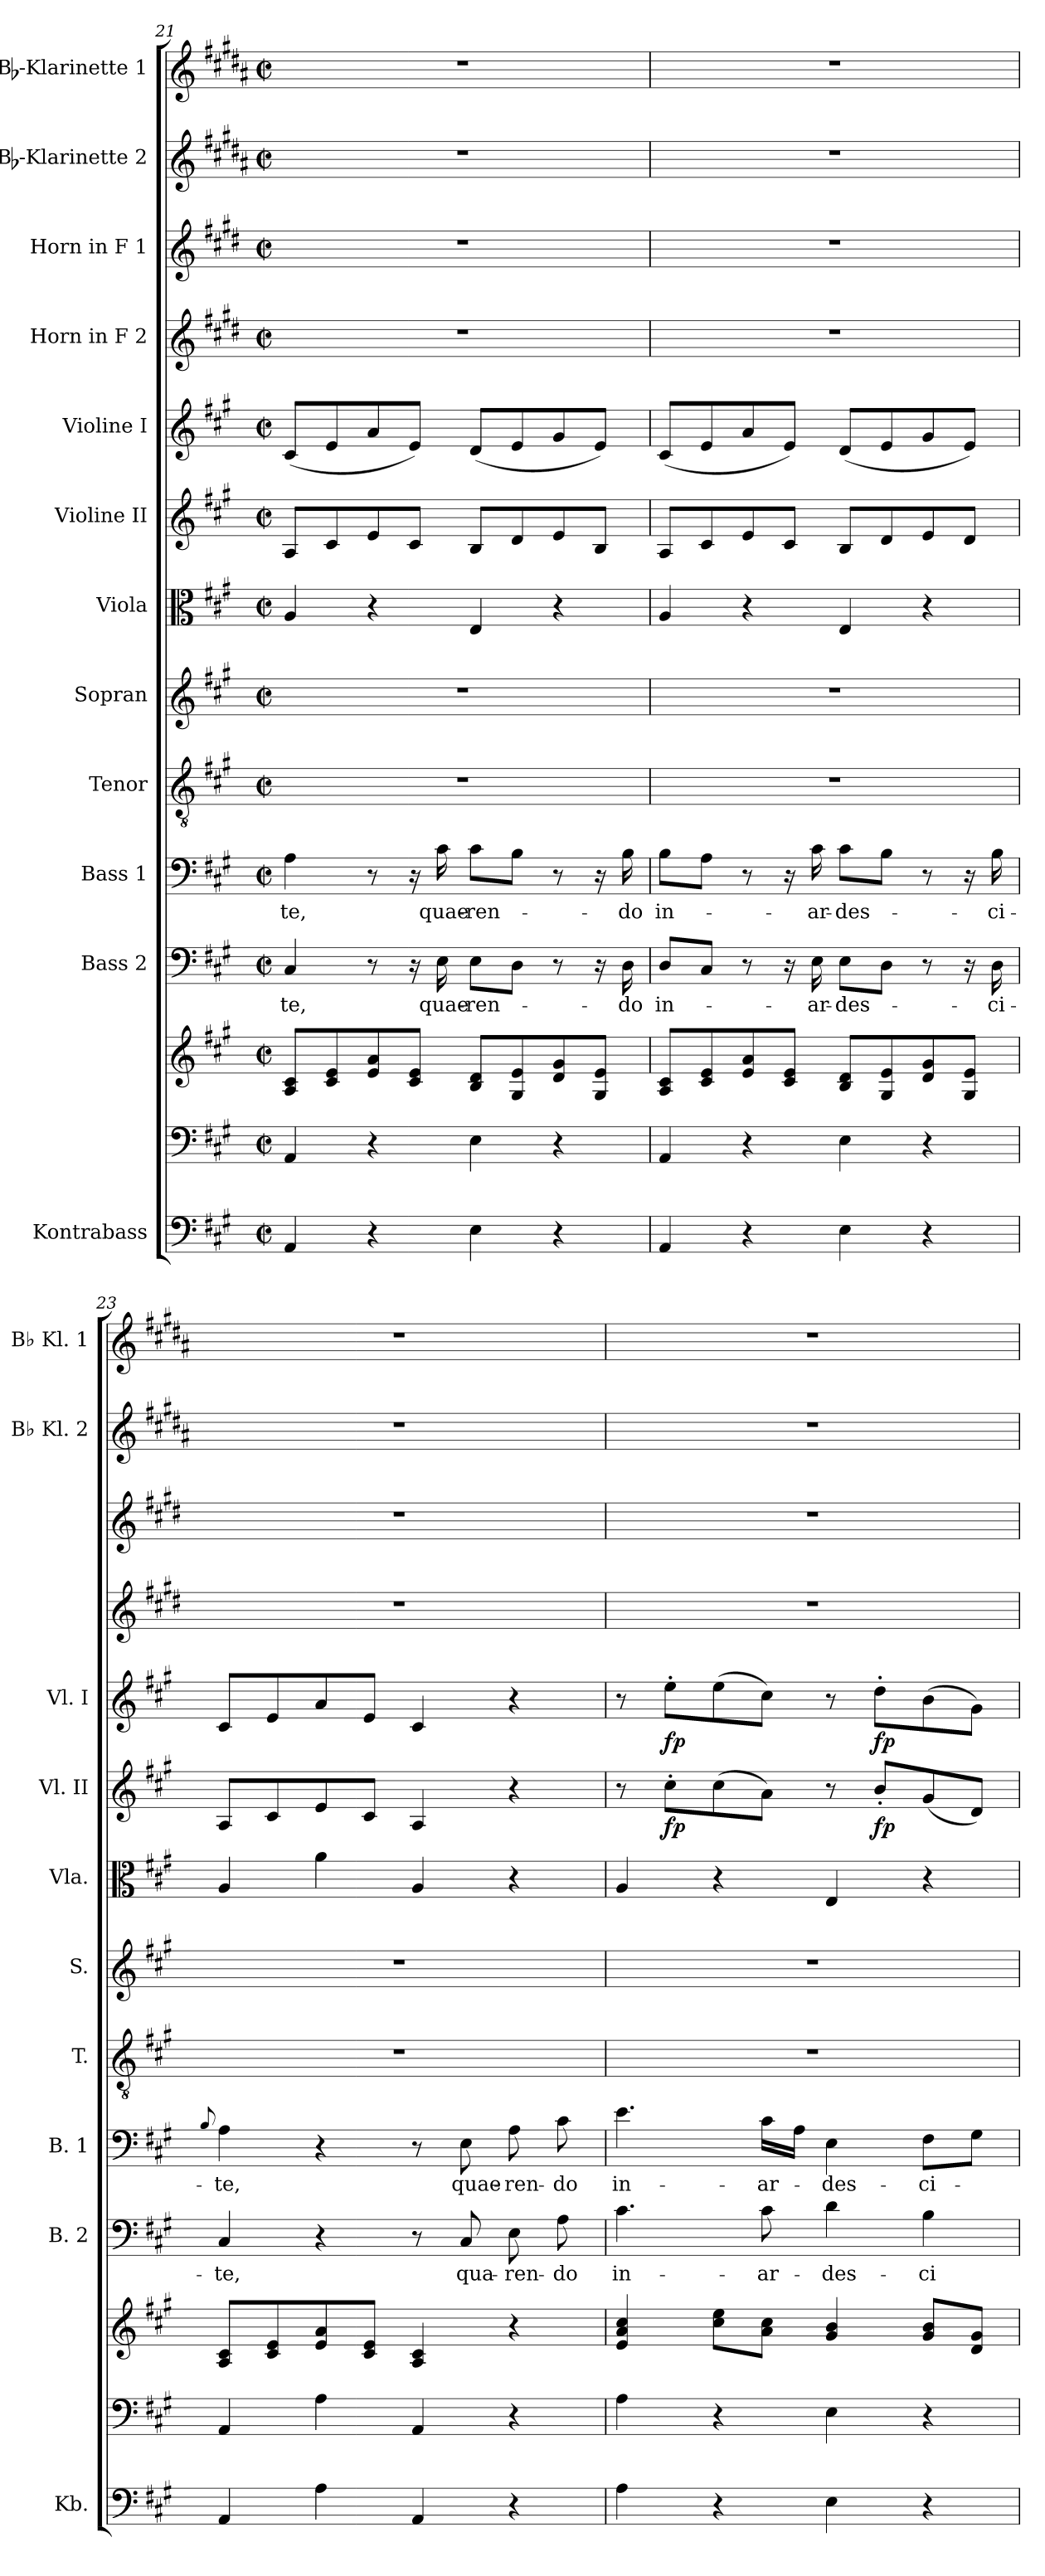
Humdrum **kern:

**kern	**kern	**kern	**kern	**text	**kern	**text	**kern	**kern	**kern	**kern	**dynam	**kern	**dynam	**kern	**kern	**kern	**kern
*part13	*part12	*part12	*part11	*part11	*part10	*part10	*part9	*part8	*part7	*part6	*part6	*part5	*part5	*part4	*part3	*part2	*part1
*staff14	*staff13	*staff12	*staff11	*staff11	*staff10	*staff10	*staff9	*staff8	*staff7	*staff6	*staff6	*staff5	*staff5	*staff4	*staff3	*staff2	*staff1
*I"Kontrabass	*	*	*I"Bass 2	*	*I"Bass 1	*	*I"Tenor	*I"Sopran	*I"Viola	*I"Violine II	*	*I"Violine I	*	*I"Horn in F 2	*I"Horn in F 1	*I"Bb-Klarinette 2	*I"Bb-Klarinette 1
*I'Kb.	*	*	*I'B. 2	*	*I'B. 1	*	*I'T.	*I'S.	*I'Vla.	*I'Vl. II	*	*I'Vl. I	*	*	*	*I'Bb Kl. 2	*I'Bb Kl. 1
*clefF4	*clefF4	*clefG2	*clefF4	*	*clefF4	*	*clefGv2	*clefG2	*clefC3	*clefG2	*	*clefG2	*	*clefG2	*clefG2	*clefG2	*clefG2
*ITrd7c12	*	*	*	*	*	*	*	*	*	*	*	*	*	*ITrd4c7	*ITrd4c7	*ITrd1c2	*ITrd1c2
*k[f#c#g#]	*k[f#c#g#]	*k[f#c#g#]	*k[f#c#g#]	*	*k[f#c#g#]	*	*k[f#c#g#]	*k[f#c#g#]	*k[f#c#g#]	*k[f#c#g#]	*	*k[f#c#g#]	*	*k[f#c#g#]	*k[f#c#g#]	*k[f#c#g#]	*k[f#c#g#]
*A:	*A:	*A:	*A:	*	*A:	*	*A:	*A:	*A:	*A:	*	*A:	*	*A:	*A:	*A:	*A:
*M2/2	*M2/2	*M2/2	*M2/2	*	*M2/2	*	*M2/2	*M2/2	*M2/2	*M2/2	*	*M2/2	*	*M2/2	*M2/2	*M2/2	*M2/2
*met(c|)	*met(c|)	*met(c|)	*met(c|)	*	*met(c|)	*	*met(c|)	*met(c|)	*met(c|)	*met(c|)	*	*met(c|)	*	*met(c|)	*met(c|)	*met(c|)	*met(c|)
=21	=21	=21	=21	=21	=21	=21	=21	=21	=21	=21	=21	=21	=21	=21	=21	=21	=21
!	!	!	!	!LO:LY:b	!	!LO:LY:b	!	!	!	!	!	!	!	!	!	!	!
4AAA/	4AA/	8A/ 8c#/L	4C#/	-te,	4A\	-te,	1r	1r	4A/	8A/L	.	(<8c#/L	.	1r	1r	1r	1r
.	.	8c#/ 8e/	.	.	.	.	.	.	.	8c#/	.	8e/	.	.	.	.	.
4r	4r	8e/ 8a/	8r	.	8r	.	.	.	4r	8e/	.	8a/	.	.	.	.	.
.	.	8c#/ 8e/J	16r	.	16r	.	.	.	.	8c#/J	.	8e/J)	.	.	.	.	.
!	!	!	!	!LO:LY:b	!	!LO:LY:b	!	!	!	!	!	!	!	!	!	!	!
.	.	.	16E\	quae-	16c#\	quae-	.	.	.	.	.	.	.	.	.	.	.
!	!	!	!	!LO:LY:b	!	!LO:LY:b	!	!	!	!	!	!	!	!	!	!	!
4EE\	4E\	8B/ 8d/L	8E\L	-ren-	8c#\L	-ren-	.	.	4E/	8B/L	.	(<8d/L	.	.	.	.	.
.	.	8G#/ 8e/	8D\J	.	8B\J	.	.	.	.	8d/	.	8e/	.	.	.	.	.
4r	4r	8d/ 8g#/	8r	.	8r	.	.	.	4r	8e/	.	8g#/	.	.	.	.	.
.	.	8G#/ 8e/J	16r	.	16r	.	.	.	.	8B/J	.	8e/J)	.	.	.	.	.
!	!	!	!	!LO:LY:b	!	!LO:LY:b	!	!	!	!	!	!	!	!	!	!	!
.	.	.	16D\	-do	16B\	-do	.	.	.	.	.	.	.	.	.	.	.
=22	=22	=22	=22	=22	=22	=22	=22	=22	=22	=22	=22	=22	=22	=22	=22	=22	=22
!	!	!	!	!LO:LY:b	!	!LO:LY:b	!	!	!	!	!	!	!	!	!	!	!
4AAA/	4AA/	8A/ 8c#/L	8D/L	in-	8B\L	in-	1r	1r	4A/	8A/L	.	(<8c#/L	.	1r	1r	1r	1r
.	.	8c#/ 8e/	8C#/J	.	8A\J	.	.	.	.	8c#/	.	8e/	.	.	.	.	.
4r	4r	8e/ 8a/	8r	.	8r	.	.	.	4r	8e/	.	8a/	.	.	.	.	.
.	.	8c#/ 8e/J	16r	.	16r	.	.	.	.	8c#/J	.	8e/J)	.	.	.	.	.
!	!	!	!	!LO:LY:b	!	!LO:LY:b	!	!	!	!	!	!	!	!	!	!	!
.	.	.	16E\	-ar-	16c#\	-ar-	.	.	.	.	.	.	.	.	.	.	.
!	!	!	!	!LO:LY:b	!	!LO:LY:b	!	!	!	!	!	!	!	!	!	!	!
4EE\	4E\	8B/ 8d/L	8E\L	-des-	8c#\L	-des-	.	.	4E/	8B/L	.	(<8d/L	.	.	.	.	.
.	.	8G#/ 8e/	8D\J	.	8B\J	.	.	.	.	8d/	.	8e/	.	.	.	.	.
4r	4r	8d/ 8g#/	8r	.	8r	.	.	.	4r	8e/	.	8g#/	.	.	.	.	.
.	.	8G#/ 8e/J	16r	.	16r	.	.	.	.	8d/J	.	8e/J)	.	.	.	.	.
!	!	!	!	!LO:LY:b	!	!LO:LY:b	!	!	!	!	!	!	!	!	!	!	!
.	.	.	16D\	-ci-	16B\	-ci-	.	.	.	.	.	.	.	.	.	.	.
=23	=23	=23	=23	=23	=23	=23	=23	=23	=23	=23	=23	=23	=23	=23	=23	=23	=23
.	.	.	.	.	8qqB/	.	.	.	.	.	.	.	.	.	.	.	.
!	!	!	!	!LO:LY:b	!	!LO:LY:b	!	!	!	!	!	!	!	!	!	!	!
4AAA/	4AA/	8A/ 8c#/L	4C#/	-te,	4A\	-te,	1r	1r	4A/	8A/L	.	8c#/L	.	1r	1r	1r	1r
.	.	8c#/ 8e/	.	.	.	.	.	.	.	8c#/	.	8e/	.	.	.	.	.
4AA\	4A\	8e/ 8a/	4r	.	4r	.	.	.	4a\	8e/	.	8a/	.	.	.	.	.
.	.	8c#/ 8e/J	.	.	.	.	.	.	.	8c#/J	.	8e/J	.	.	.	.	.
4AAA/	4AA/	4A/ 4c#/	8r	.	8r	.	.	.	4A/	4A/	.	4c#/	.	.	.	.	.
!	!	!	!	!LO:LY:b	!	!LO:LY:b	!	!	!	!	!	!	!	!	!	!	!
.	.	.	8C#/	qua-	8E\	quae-	.	.	.	.	.	.	.	.	.	.	.
!	!	!	!	!LO:LY:b	!	!LO:LY:b	!	!	!	!	!	!	!	!	!	!	!
4r	4r	4r	8E\	-ren-	8A\	-ren-	.	.	4r	4r	.	4r	.	.	.	.	.
!	!	!	!	!LO:LY:b	!	!LO:LY:b	!	!	!	!	!	!	!	!	!	!	!
.	.	.	8A\	-do	8c#\	-do	.	.	.	.	.	.	.	.	.	.	.
!!LO:PB:g=z
=24	=24	=24	=24	=24	=24	=24	=24	=24	=24	=24	=24	=24	=24	=24	=24	=24	=24
!	!	!	!	!LO:LY:b	!	!LO:LY:b	!	!	!	!	!	!	!	!	!	!	!
4AA\	4A\	4e/ 4a/ 4cc#/	4.c#\	in-	4.e\	in-	1r	1r	4A/	8r	.	8r	.	1r	1r	1r	1r
!	!	!	!	!	!	!	!	!	!	!	!LO:DY:b	!	!LO:DY:b	!	!	!	!
.	.	.	.	.	.	.	.	.	.	8cc#'>\L	fp	8ee'>\L	fp	.	.	.	.
4r	4r	8cc#\ 8ee\L	.	.	.	.	.	.	4r	(>8cc#\	.	(>8ee\	.	.	.	.	.
!	!	!	!	!LO:LY:b	!	!LO:LY:b	!	!	!	!	!	!	!	!	!	!	!
.	.	8a\ 8cc#\J	8c#\	-ar-	16c#\LL	-ar-	.	.	.	8a\J)	.	8cc#\J)	.	.	.	.	.
.	.	.	.	.	16A\JJ	.	.	.	.	.	.	.	.	.	.	.	.
!	!	!	!	!LO:LY:b	!	!LO:LY:b	!	!	!	!	!	!	!	!	!	!	!
4EE\	4E\	4g#/ 4b/	4d\	-des-	4E\	-des-	.	.	4E/	8r	.	8r	.	.	.	.	.
!	!	!	!	!	!	!	!	!	!	!	!LO:DY:b	!	!LO:DY:b	!	!	!	!
.	.	.	.	.	.	.	.	.	.	8b'</L	fp	8dd'>\L	fp	.	.	.	.
!	!	!	!	!LO:LY:b	!	!LO:LY:b	!	!	!	!	!	!	!	!	!	!	!
4r	4r	8g#/ 8b/L	4B\	-ci-	8F#\L	-ci-	.	.	4r	(<8g#/	.	(>8b\	.	.	.	.	.
.	.	8d/ 8g#/J	.	.	8G#\J	.	.	.	.	8d/J)	.	8g#\J)	.	.	.	.	.
=	=	=	=	=	=	=	=	=	=	=	=	=	=	=	=	=	=
*-	*-	*-	*-	*-	*-	*-	*-	*-	*-	*-	*-	*-	*-	*-	*-	*-	*-
